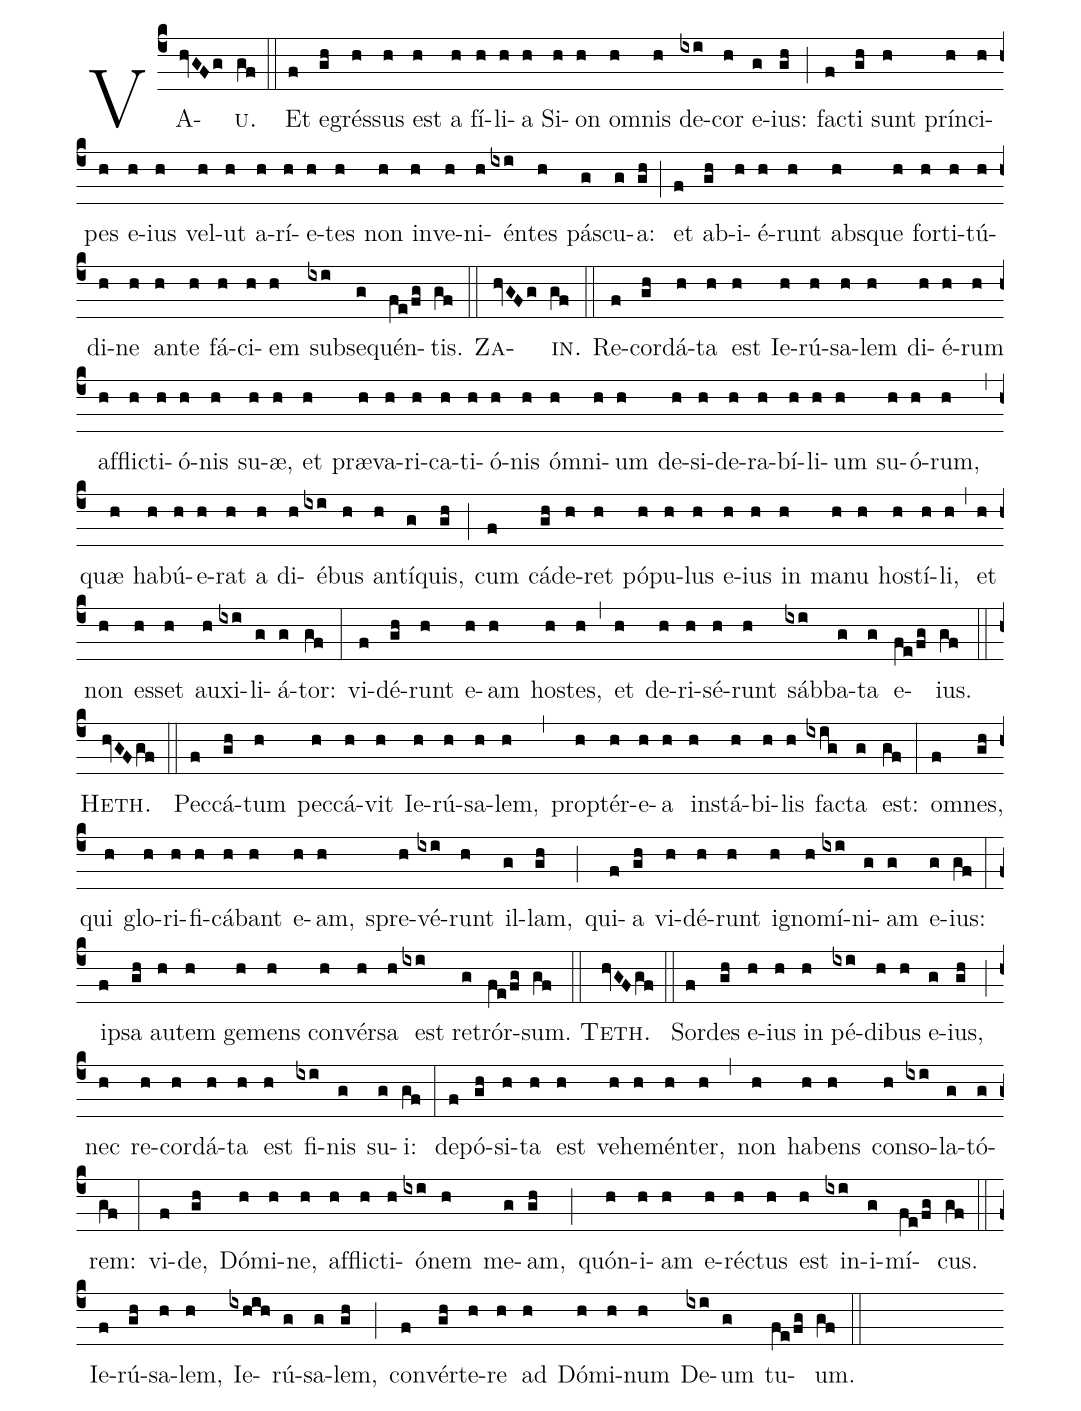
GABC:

%%
(c4)
VA(hvGFg)<sc>u.</sc>(gf) (::)
Et(f) e(gh)grés(h)sus(h) est(h) a(h) fí(h)li(h)a(h) Si(h)on(h) om(h)nis(h) de(ixi)cor(h) e(g)ius:(gh) (;)
fac(f)ti(gh) sunt(h) prín(h)ci(h)pes(h) e(h)ius(h) vel(h)ut(h) a(h)rí(h)e(h)tes(h) non(h) in(h)ve(h)ni(h)én(ixi)tes(h) pás(g)cu(g)a:(gh) (;)
et(f) ab(gh)i(h)é(h)runt(h) abs(h)que(h) for(h)ti(h)tú(h)di(h)ne(h) an(h)te(h) fá(h)ci(h)em(h) sub(ixi)se(g)quén(fe/fg)tis.(gf) (::)
<sc>Za</sc>(hvGFg)<sc>in.</sc>(gf) (::)
Re(f)cor(gh)dá(h)ta(h) est(h) Ie(h)rú(h)sa(h)lem(h) di(h)é(h)rum(h) af(h)flic(h)ti(h)ó(h)nis(h) su(h)æ,(h) et(h) præ(h)va(h)ri(h)ca(h)ti(h)ó(h)nis(h) óm(h)ni(h)um(h) de(h)si(h)de(h)ra(h)bí(h)li(h)um(h) su(h)ó(h)rum,(h) (,)
quæ(h) ha(h)bú(h)e(h)rat(h) a(h) di(h)é(ixi)bus(h) an(h)tí(g)quis,(gh) (;)
cum(f) cá(gh)de(h)ret(h) pó(h)pu(h)lus(h) e(h)ius(h) in(h) ma(h)nu(h) hos(h)tí(h)li,(h) (,)
et(h) non(h) es(h)set(h) au(h)xi(ixi)li(g)á(g)tor:(gf) (:)
vi(f)dé(gh)runt(h) e(h)am(h) hos(h)tes,(h) (,)
et(h) de(h)ri(h)sé(h)runt(h) sáb(ixi)ba(g)ta(g) e(fe/fg)ius.(gf) (::)
<sc>Heth.</sc>(hvGFgf) (::)
Pec(f)cá(gh)tum(h) pec(h)cá(h)vit(h) Ie(h)rú(h)sa(h)lem,(h) (,)
prop(h)tér(h)e(h)a(h) in(h)stá(h)bi(h)lis(h) fac(ixig)ta(g) est:(gf) (:)
om(f)nes,(gh) qui(h) glo(h)ri(h)fi(h)cá(h)bant(h) e(h)am,(h) spre(h)vé(ixi)runt(h) il(g)lam,(gh) (;)
qui(f)a(gh) vi(h)dé(h)runt(h) i(h)gno(h)mí(ixi)ni(g)am(g) e(g)ius:(gf) (:)
ip(f)sa(gh) au(h)tem(h) ge(h)mens(h) con(h)vér(h)sa(h) est(ixi) re(g)trór(fe/fg)sum.(gf) (::)
<sc>Teth.</sc>(hvGFgf) (::)
Sor(f)des(gh) e(h)ius(h) in(h) pé(ixi)di(h)bus(h) e(g)ius,(gh) (;)
nec(h) re(h)cor(h)dá(h)ta(h) est(h) fi(ixi)nis(g) su(g)i:(gf) (:)
de(f)pó(gh)si(h)ta(h) est(h) ve(h)he(h)mén(h)ter,(h) (,)
non(h) ha(h)bens(h) con(h)so(ixi)la(g)tó(g)rem:(gf) (:)
vi(f)de,(gh) Dó(h)mi(h)ne,(h) af(h)flic(h)ti(h)ó(ixi)nem(h) me(g)am,(gh) (;)
quón(h)i(h)am(h) e(h)réc(h)tus(h) est(h) in(ixi)i(g)mí(fe/fg)cus.(gf) (::)
Ie(f)rú(gh)sa(h)lem,(h) Ie(ixhih)rú(g)sa(g)lem,(gh) (;)
con(f)vér(gh)te(h)re(h) ad(h) Dó(h)mi(h)num(h) De(ixi)um(g) tu(fe/fg)um.(gf) (::)
